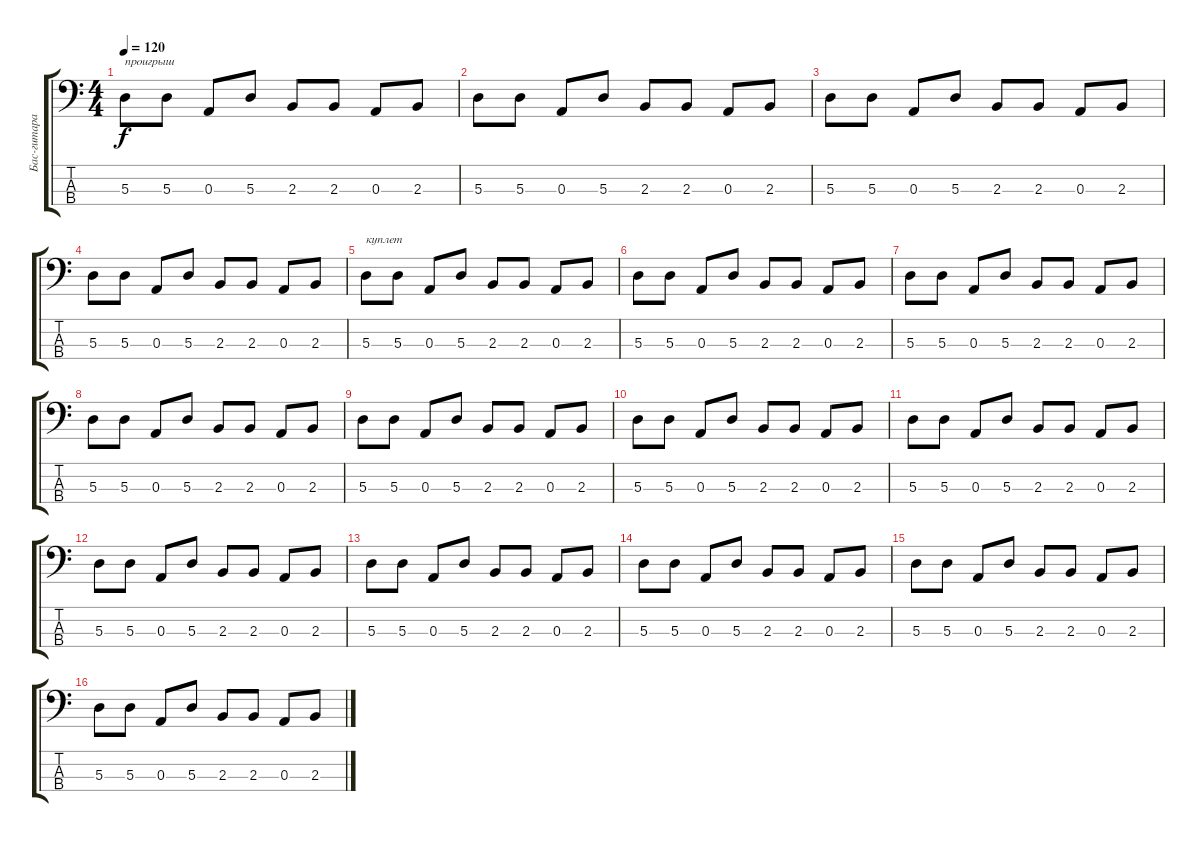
\track ("Бас-гитара" "Бас-гитара") {instrument electricbassfinger}
\staff {score tabs}
\tuning (G2 D2 A1 E1) {hide}
\ts (4 4)
\tempo 120
\clef f4
\ks c
5.3.8{txt "проигрыш" dy f} 5.3.8 0.3.8 5.3.8 2.3.8 2.3.8 0.3.8 2.3.8 |
5.3.8 5.3.8 0.3.8 5.3.8 2.3.8 2.3.8 0.3.8 2.3.8 |
5.3.8 5.3.8 0.3.8 5.3.8 2.3.8 2.3.8 0.3.8 2.3.8 |
5.3.8 5.3.8 0.3.8 5.3.8 2.3.8 2.3.8 0.3.8 2.3.8 |
5.3.8{txt "куплет"} 5.3.8 0.3.8 5.3.8 2.3.8 2.3.8 0.3.8 2.3.8 |
5.3.8 5.3.8 0.3.8 5.3.8 2.3.8 2.3.8 0.3.8 2.3.8 |
5.3.8 5.3.8 0.3.8 5.3.8 2.3.8 2.3.8 0.3.8 2.3.8 |
5.3.8 5.3.8 0.3.8 5.3.8 2.3.8 2.3.8 0.3.8 2.3.8 |
5.3.8 5.3.8 0.3.8 5.3.8 2.3.8 2.3.8 0.3.8 2.3.8 |
5.3.8 5.3.8 0.3.8 5.3.8 2.3.8 2.3.8 0.3.8 2.3.8 |
5.3.8 5.3.8 0.3.8 5.3.8 2.3.8 2.3.8 0.3.8 2.3.8 |
5.3.8 5.3.8 0.3.8 5.3.8 2.3.8 2.3.8 0.3.8 2.3.8 |
5.3.8 5.3.8 0.3.8 5.3.8 2.3.8 2.3.8 0.3.8 2.3.8 |
5.3.8 5.3.8 0.3.8 5.3.8 2.3.8 2.3.8 0.3.8 2.3.8 |
5.3.8 5.3.8 0.3.8 5.3.8 2.3.8 2.3.8 0.3.8 2.3.8 |
5.3.8 5.3.8 0.3.8 5.3.8 2.3.8 2.3.8 0.3.8 2.3.8
